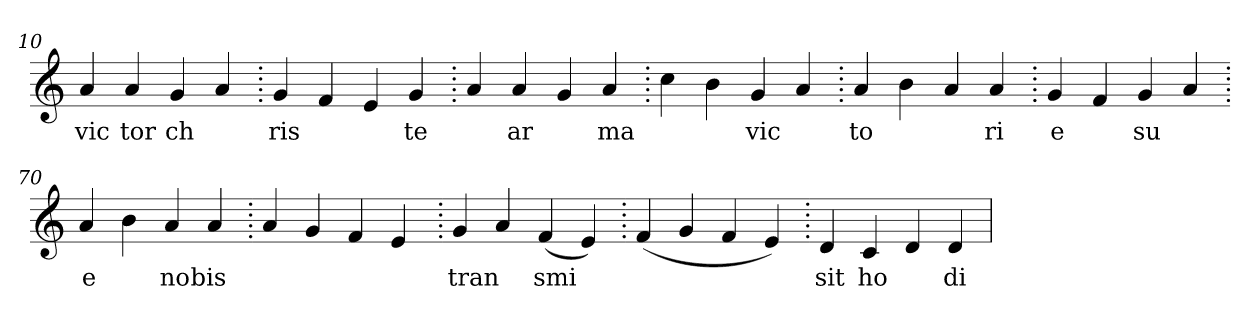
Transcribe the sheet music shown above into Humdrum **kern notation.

**kern	**text
*part1	*part1
*staff1	*staff1
*clefG2	*
=10.	=10.
4a	vic
4a	tor
4g	ch
4a	.
=20.	=20.
4g	ris
4f	.
4e	.
4g	te
=30.	=30.
4a	.
4a	ar
4g	.
4a	ma
=40.	=40.
4cc	.
4b	.
4g	vic
4a	.
=50.	=50.
4a	to
4b	.
4a	.
4a	ri
=60.	=60.
4g	e
4f	.
4g	su
4a	.
=70.	=70.
4a	e
4b	.
4a	no
4a	bis
=80.	=80.
4a	.
4g	.
4f	.
4e	.
=90.	=90.
4g	tran
4a	.
(>4f	smi
4e)	.
=100.	=100.
(>4f	.
4g	.
4f	.
4e)	.
=110.	=110.
4d	sit
4c	ho
4d	.
4d	di
=	=
*-	*-
